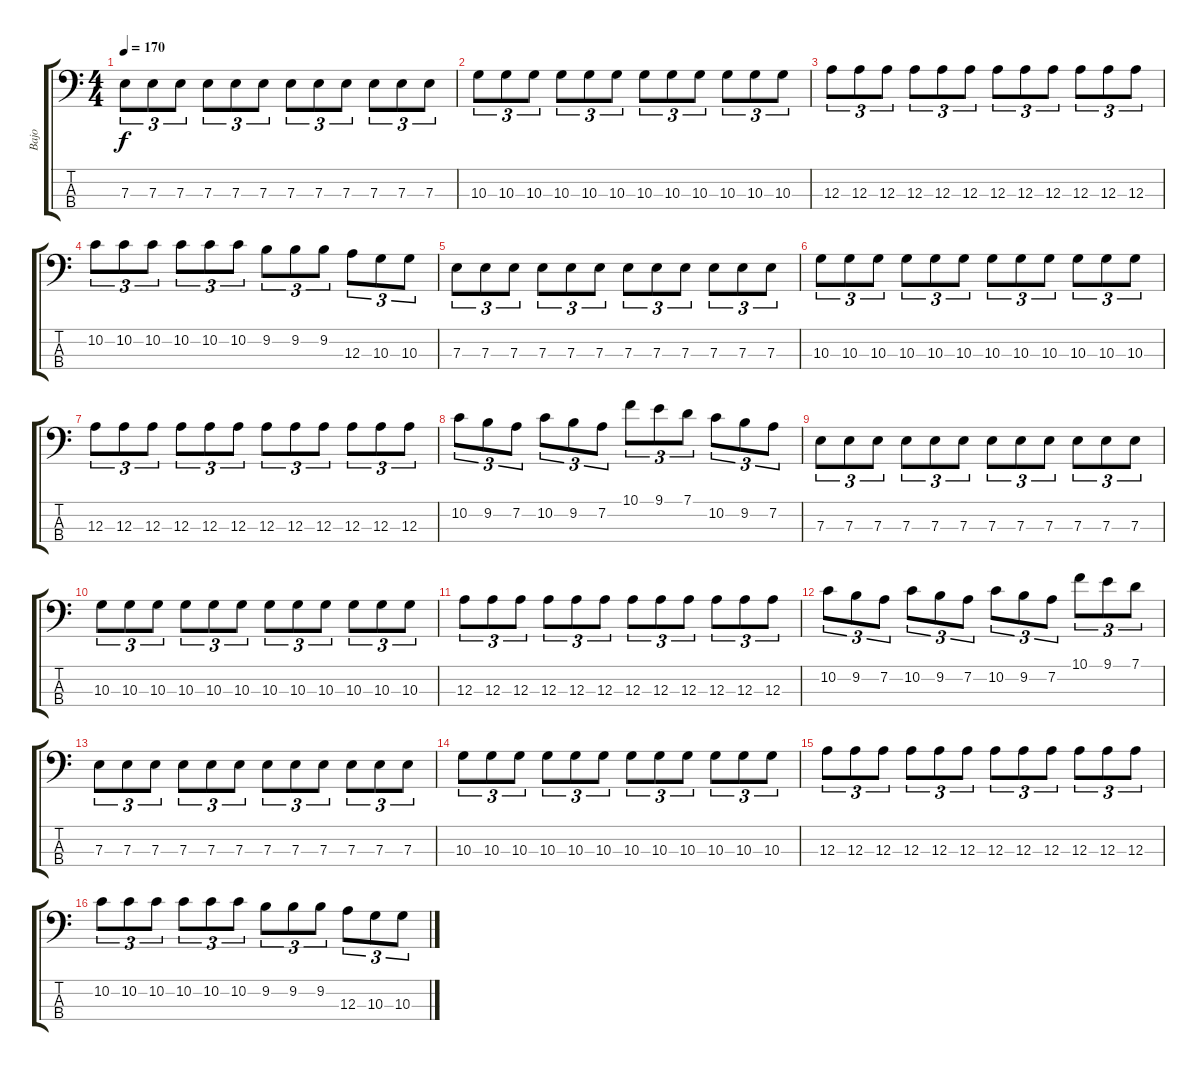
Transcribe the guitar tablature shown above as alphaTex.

\track ("Bajo" "Bajo") {instrument electricbassfinger}
\staff {score tabs}
\tuning (G2 D2 A1 E1) {hide}
\ts (4 4)
\tempo 170
\clef f4
\ks c
7.3.8{tu (3 2) dy f} 7.3.8{tu (3 2)} 7.3.8{tu (3 2)} 7.3.8{tu (3 2)} 7.3.8{tu (3 2)} 7.3.8{tu (3 2)} 7.3.8{tu (3 2)} 7.3.8{tu (3 2)} 7.3.8{tu (3 2)} 7.3.8{tu (3 2)} 7.3.8{tu (3 2)} 7.3.8{tu (3 2)} |
10.3.8{tu (3 2)} 10.3.8{tu (3 2)} 10.3.8{tu (3 2)} 10.3.8{tu (3 2)} 10.3.8{tu (3 2)} 10.3.8{tu (3 2)} 10.3.8{tu (3 2)} 10.3.8{tu (3 2)} 10.3.8{tu (3 2)} 10.3.8{tu (3 2)} 10.3.8{tu (3 2)} 10.3.8{tu (3 2)} |
12.3.8{tu (3 2)} 12.3.8{tu (3 2)} 12.3.8{tu (3 2)} 12.3.8{tu (3 2)} 12.3.8{tu (3 2)} 12.3.8{tu (3 2)} 12.3.8{tu (3 2)} 12.3.8{tu (3 2)} 12.3.8{tu (3 2)} 12.3.8{tu (3 2)} 12.3.8{tu (3 2)} 12.3.8{tu (3 2)} |
10.2.8{tu (3 2)} 10.2.8{tu (3 2)} 10.2.8{tu (3 2)} 10.2.8{tu (3 2)} 10.2.8{tu (3 2)} 10.2.8{tu (3 2)} 9.2.8{tu (3 2)} 9.2.8{tu (3 2)} 9.2.8{tu (3 2)} 12.3.8{tu (3 2)} 10.3.8{tu (3 2)} 10.3.8{tu (3 2)} |
7.3.8{tu (3 2)} 7.3.8{tu (3 2)} 7.3.8{tu (3 2)} 7.3.8{tu (3 2)} 7.3.8{tu (3 2)} 7.3.8{tu (3 2)} 7.3.8{tu (3 2)} 7.3.8{tu (3 2)} 7.3.8{tu (3 2)} 7.3.8{tu (3 2)} 7.3.8{tu (3 2)} 7.3.8{tu (3 2)} |
10.3.8{tu (3 2)} 10.3.8{tu (3 2)} 10.3.8{tu (3 2)} 10.3.8{tu (3 2)} 10.3.8{tu (3 2)} 10.3.8{tu (3 2)} 10.3.8{tu (3 2)} 10.3.8{tu (3 2)} 10.3.8{tu (3 2)} 10.3.8{tu (3 2)} 10.3.8{tu (3 2)} 10.3.8{tu (3 2)} |
12.3.8{tu (3 2)} 12.3.8{tu (3 2)} 12.3.8{tu (3 2)} 12.3.8{tu (3 2)} 12.3.8{tu (3 2)} 12.3.8{tu (3 2)} 12.3.8{tu (3 2)} 12.3.8{tu (3 2)} 12.3.8{tu (3 2)} 12.3.8{tu (3 2)} 12.3.8{tu (3 2)} 12.3.8{tu (3 2)} |
10.2.8{tu (3 2)} 9.2.8{tu (3 2)} 7.2.8{tu (3 2)} 10.2.8{tu (3 2)} 9.2.8{tu (3 2)} 7.2.8{tu (3 2)} 10.1.8{tu (3 2)} 9.1.8{tu (3 2)} 7.1.8{tu (3 2)} 10.2.8{tu (3 2)} 9.2.8{tu (3 2)} 7.2.8{tu (3 2)} |
7.3.8{tu (3 2)} 7.3.8{tu (3 2)} 7.3.8{tu (3 2)} 7.3.8{tu (3 2)} 7.3.8{tu (3 2)} 7.3.8{tu (3 2)} 7.3.8{tu (3 2)} 7.3.8{tu (3 2)} 7.3.8{tu (3 2)} 7.3.8{tu (3 2)} 7.3.8{tu (3 2)} 7.3.8{tu (3 2)} |
10.3.8{tu (3 2)} 10.3.8{tu (3 2)} 10.3.8{tu (3 2)} 10.3.8{tu (3 2)} 10.3.8{tu (3 2)} 10.3.8{tu (3 2)} 10.3.8{tu (3 2)} 10.3.8{tu (3 2)} 10.3.8{tu (3 2)} 10.3.8{tu (3 2)} 10.3.8{tu (3 2)} 10.3.8{tu (3 2)} |
12.3.8{tu (3 2)} 12.3.8{tu (3 2)} 12.3.8{tu (3 2)} 12.3.8{tu (3 2)} 12.3.8{tu (3 2)} 12.3.8{tu (3 2)} 12.3.8{tu (3 2)} 12.3.8{tu (3 2)} 12.3.8{tu (3 2)} 12.3.8{tu (3 2)} 12.3.8{tu (3 2)} 12.3.8{tu (3 2)} |
10.2.8{tu (3 2)} 9.2.8{tu (3 2)} 7.2.8{tu (3 2)} 10.2.8{tu (3 2)} 9.2.8{tu (3 2)} 7.2.8{tu (3 2)} 10.2.8{tu (3 2)} 9.2.8{tu (3 2)} 7.2.8{tu (3 2)} 10.1.8{tu (3 2)} 9.1.8{tu (3 2)} 7.1.8{tu (3 2)} |
\section ("" "")
7.3.8{tu (3 2)} 7.3.8{tu (3 2)} 7.3.8{tu (3 2)} 7.3.8{tu (3 2)} 7.3.8{tu (3 2)} 7.3.8{tu (3 2)} 7.3.8{tu (3 2)} 7.3.8{tu (3 2)} 7.3.8{tu (3 2)} 7.3.8{tu (3 2)} 7.3.8{tu (3 2)} 7.3.8{tu (3 2)} |
10.3.8{tu (3 2)} 10.3.8{tu (3 2)} 10.3.8{tu (3 2)} 10.3.8{tu (3 2)} 10.3.8{tu (3 2)} 10.3.8{tu (3 2)} 10.3.8{tu (3 2)} 10.3.8{tu (3 2)} 10.3.8{tu (3 2)} 10.3.8{tu (3 2)} 10.3.8{tu (3 2)} 10.3.8{tu (3 2)} |
12.3.8{tu (3 2)} 12.3.8{tu (3 2)} 12.3.8{tu (3 2)} 12.3.8{tu (3 2)} 12.3.8{tu (3 2)} 12.3.8{tu (3 2)} 12.3.8{tu (3 2)} 12.3.8{tu (3 2)} 12.3.8{tu (3 2)} 12.3.8{tu (3 2)} 12.3.8{tu (3 2)} 12.3.8{tu (3 2)} |
10.2.8{tu (3 2)} 10.2.8{tu (3 2)} 10.2.8{tu (3 2)} 10.2.8{tu (3 2)} 10.2.8{tu (3 2)} 10.2.8{tu (3 2)} 9.2.8{tu (3 2)} 9.2.8{tu (3 2)} 9.2.8{tu (3 2)} 12.3.8{tu (3 2)} 10.3.8{tu (3 2)} 10.3.8{tu (3 2)}
